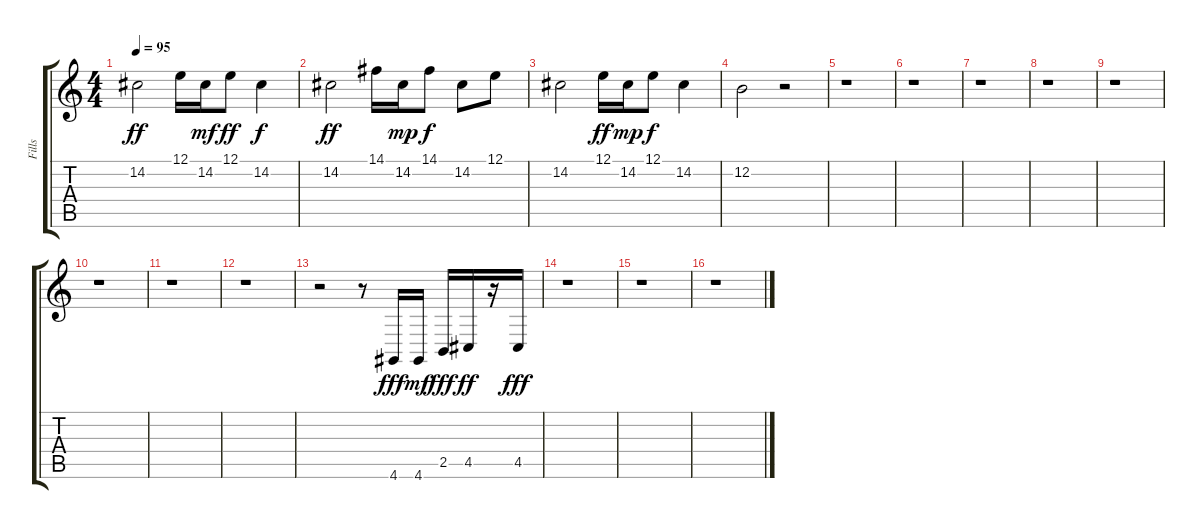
\track ("Fills" "Fills") {instrument baritonesax}
\staff {score tabs}
\tuning (E4 B3 G3 D3 A2 E2) {hide}
\ts (4 4)
\tempo 95
\clef g2
\ks c
14.2.2{dy ff} 12.1.16 14.2.16{dy mf} 12.1.8{dy ff} 14.2.4{dy f} |
14.2.2{dy ff} 14.1.16 14.2.16{dy mp} 14.1.8{dy f} 14.2.8 12.1.8 |
14.2.2 12.1.16{dy ff} 14.2.16{dy mp} 12.1.8{dy f} 14.2.4 |
12.2.2 r.2 |
r.1 |
r.1 |
r.1 |
r.1 |
r.1 |
r.1 |
r.1 |
r.1 |
r.2{instrument baritonesax} r.8 4.6.16{dy fff} 4.6.16{dy mf} 2.5.16{dy fff} 4.5.16{dy ff} r.16 4.5.16{dy fff} |
r.1 |
r.1 |
r.1
